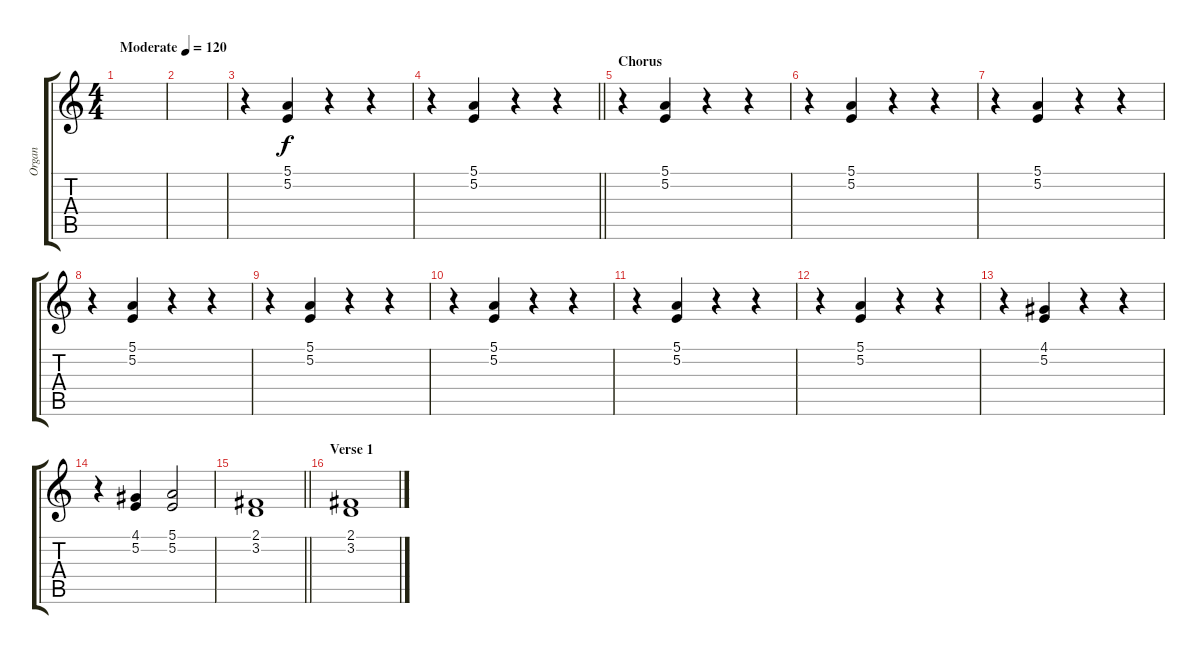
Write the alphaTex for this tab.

\track ("Organ" "Organ") {instrument drawbarorgan}
\staff {score tabs}
\tuning (E4 B3 G3 D3 A2 E2) {hide}
\ts (4 4)
\tempo (120 "Moderate")
\clef g2
\ks c
|
|
r.4{volume 8} (5.1 5.2).4 r.4 r.4 |
\barLineRight lightlight
r.4 (5.1 5.2).4 r.4 r.4 |
\section ("" "Chorus")
r.4{volume 8} (5.1 5.2).4 r.4 r.4 |
r.4 (5.1 5.2).4 r.4 r.4 |
r.4 (5.1 5.2).4 r.4 r.4 |
r.4 (5.1 5.2).4 r.4 r.4 |
r.4 (5.1 5.2).4 r.4 r.4 |
r.4 (5.1 5.2).4 r.4 r.4 |
r.4 (5.1 5.2).4 r.4 r.4 |
r.4 (5.1 5.2).4 r.4 r.4 |
r.4 (4.1 5.2).4 r.4 r.4 |
r.4 (4.1 5.2).4 (5.1 5.2).2{volume 6} |
\barLineRight lightlight
(2.1 3.2).1 |
\section ("" "Verse 1")
(2.1 3.2).1
